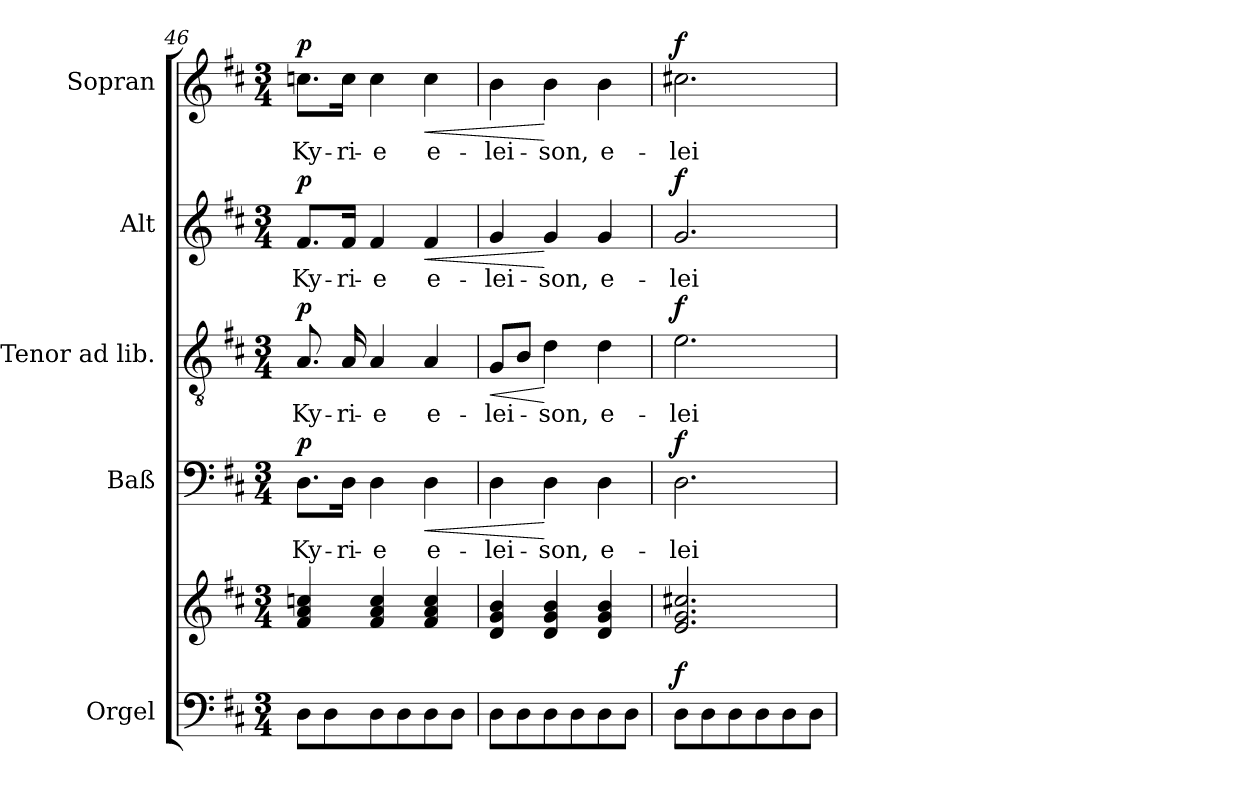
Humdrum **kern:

**kern	**kern	**dynam	**kern	**text	**dynam	**kern	**text	**dynam	**kern	**text	**dynam	**kern	**text	**dynam
*part5	*part5	*part5	*part4	*part4	*part4	*part3	*part3	*part3	*part2	*part2	*part2	*part1	*part1	*part1
*staff6	*staff5	*staff5/6	*staff4	*staff4	*staff4	*staff3	*staff3	*staff3	*staff2	*staff2	*staff2	*staff1	*staff1	*staff1
*I"Orgel	*	*	*I"Baß	*	*	*I"Tenor ad lib.	*	*	*I"Alt	*	*	*I"Sopran	*	*
!!LO:PB:g=z
*clefF4	*clefG2	*	*clefF4	*	*	*clefGv2	*	*	*clefG2	*	*	*clefG2	*	*
*k[f#c#]	*k[f#c#]	*	*k[f#c#]	*	*	*k[f#c#]	*	*	*k[f#c#]	*	*	*k[f#c#]	*	*
*D:	*D:	*	*D:	*	*	*D:	*	*	*D:	*	*	*D:	*	*
*M3/4	*M3/4	*	*M3/4	*	*	*M3/4	*	*	*M3/4	*	*	*M3/4	*	*
=46	=46	=46	=46	=46	=46	=46	=46	=46	=46	=46	=46	=46	=46	=46
!	!	!	!	!LO:LY:b	!LO:DY:a	!	!LO:LY:b	!LO:DY:a	!	!LO:LY:b	!LO:DY:a	!	!LO:LY:b	!LO:DY:a
8D\L	4f#/ 4a/ 4ccn/	.	8.D\L	Ky-	p	8.A/	Ky-	p	8.f#/L	Ky-	p	8.ccn\L	Ky-	p
8D\	.	.	.	.	.	.	.	.	.	.	.	.	.	.
!	!	!	!	!LO:LY:b	!	!	!LO:LY:b	!	!	!LO:LY:b	!	!	!LO:LY:b	!
.	.	.	16D\Jk	-ri-	.	16A/	-ri-	.	16f#/Jk	-ri-	.	16cc\Jk	-ri-	.
!	!	!	!	!LO:LY:b	!	!	!LO:LY:b	!	!	!LO:LY:b	!	!	!LO:LY:b	!
8D\	4f#/ 4a/ 4cc/	.	4D\	-e	.	4A/	-e	.	4f#/	-e	.	4cc\	-e	.
8D\	.	.	.	.	.	.	.	.	.	.	.	.	.	.
!	!	!	!	!LO:LY:b	!LO:HP:b	!	!LO:LY:b	!	!	!LO:LY:b	!LO:HP:b	!	!LO:LY:b	!LO:HP:b
8D\	4f#/ 4a/ 4cc/	.	4D\	e-	<	4A/	e-	.	4f#/	e-	<	4cc\	e-	<
8D\J	.	.	.	.	.	.	.	.	.	.	.	.	.	.
=47	=47	=47	=47	=47	=47	=47	=47	=47	=47	=47	=47	=47	=47	=47
!	!	!	!	!LO:LY:b	!	!	!LO:LY:b	!LO:HP:b	!	!LO:LY:b	!	!	!LO:LY:b	!
8D\L	4d/ 4g/ 4b/	.	4D\	-lei-	.	8G/L	-lei-	<	4g/	-lei-	.	4b\	-lei-	.
8D\	.	.	.	.	.	8B/J	.	.	.	.	.	.	.	.
!	!	!	!	!LO:LY:b	!	!	!LO:LY:b	!	!	!LO:LY:b	!	!	!LO:LY:b	!
8D\	4d/ 4g/ 4b/	.	4D\	-son,	[	4d\	-son,	[	4g/	-son,	[	4b\	-son,	[
8D\	.	.	.	.	.	.	.	.	.	.	.	.	.	.
!	!	!	!	!LO:LY:b	!	!	!LO:LY:b	!	!	!LO:LY:b	!	!	!LO:LY:b	!
8D\	4d/ 4g/ 4b/	.	4D\	e-	.	4d\	e-	.	4g/	e-	.	4b\	e-	.
8D\J	.	.	.	.	.	.	.	.	.	.	.	.	.	.
=48	=48	=48	=48	=48	=48	=48	=48	=48	=48	=48	=48	=48	=48	=48
!	!	!LO:DY:a=2	!	!LO:LY:b	!LO:DY:a	!	!LO:LY:b	!LO:DY:a	!	!LO:LY:b	!LO:DY:a	!	!LO:LY:b	!LO:DY:a
8D\L	2.e/ 2.g/ 2.cc#X/	f	2.D\	-lei-	f	2.e\	-lei-	f	2.g/	-lei-	f	2.cc#X\	-lei-	f
8D\	.	.	.	.	.	.	.	.	.	.	.	.	.	.
8D\	.	.	.	.	.	.	.	.	.	.	.	.	.	.
8D\	.	.	.	.	.	.	.	.	.	.	.	.	.	.
8D\	.	.	.	.	.	.	.	.	.	.	.	.	.	.
8D\J	.	.	.	.	.	.	.	.	.	.	.	.	.	.
=	=	=	=	=	=	=	=	=	=	=	=	=	=	=
*-	*-	*-	*-	*-	*-	*-	*-	*-	*-	*-	*-	*-	*-	*-
